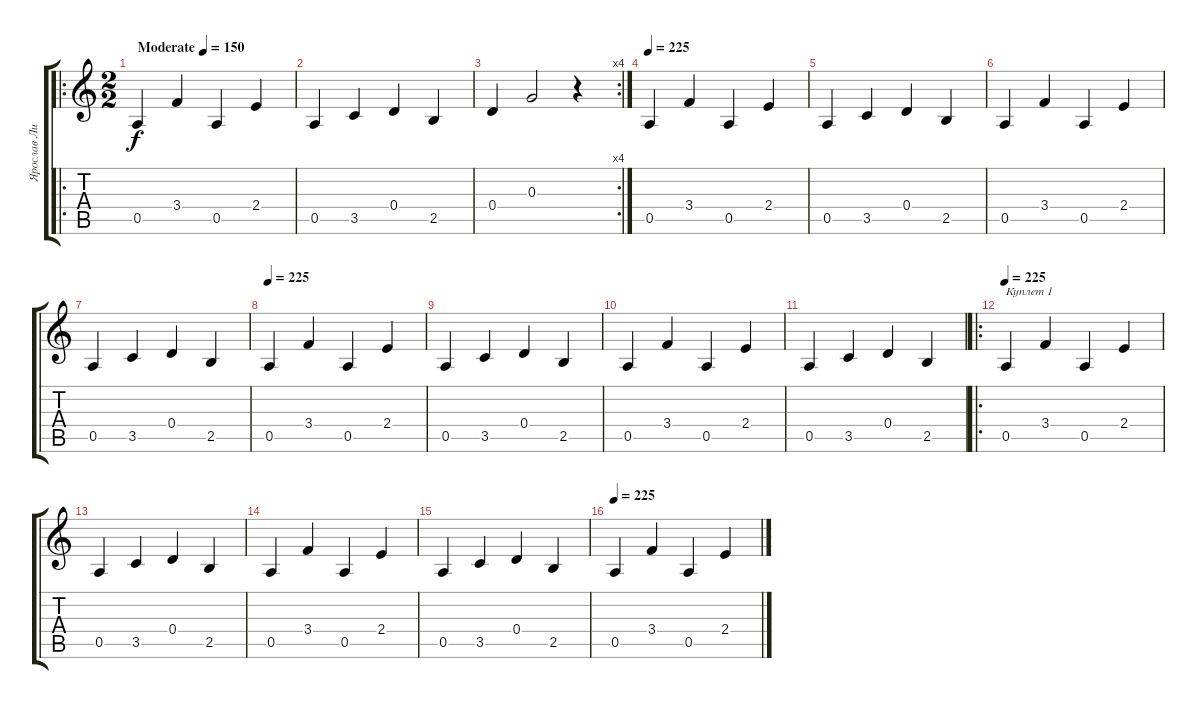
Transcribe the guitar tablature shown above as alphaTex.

\track ("Ярослав Лисиця" "Ярослав Ли") {instrument acousticguitarsteel}
\staff {score tabs}
\tuning (E4 B3 G3 D3 A2 E2) {hide}
\ro
\ts (2 2)
\tempo (150 "Moderate")
\clef g2
\ks c
0.5.4{dy f instrument acousticguitarsteel} 3.4.4 0.5.4 2.4.4 |
0.5.4 3.5.4 0.4.4 2.5.4 |
\rc 4
0.4.4 0.3.2 r.4 |
\tempo 225
0.5.4{instrument distortionguitar} 3.4.4 0.5.4 2.4.4 |
0.5.4 3.5.4 0.4.4 2.5.4 |
0.5.4 3.4.4 0.5.4 2.4.4 |
0.5.4 3.5.4 0.4.4 2.5.4 |
\tempo 225
0.5.4 3.4.4 0.5.4 2.4.4 |
0.5.4 3.5.4 0.4.4 2.5.4 |
0.5.4 3.4.4 0.5.4 2.4.4 |
0.5.4 3.5.4 0.4.4 2.5.4 |
\ro
\tempo 225
0.5.4{txt "Куплет 1"} 3.4.4 0.5.4 2.4.4 |
0.5.4 3.5.4 0.4.4 2.5.4 |
0.5.4 3.4.4 0.5.4 2.4.4 |
0.5.4 3.5.4 0.4.4 2.5.4 |
\tempo 225
0.5.4 3.4.4 0.5.4 2.4.4
